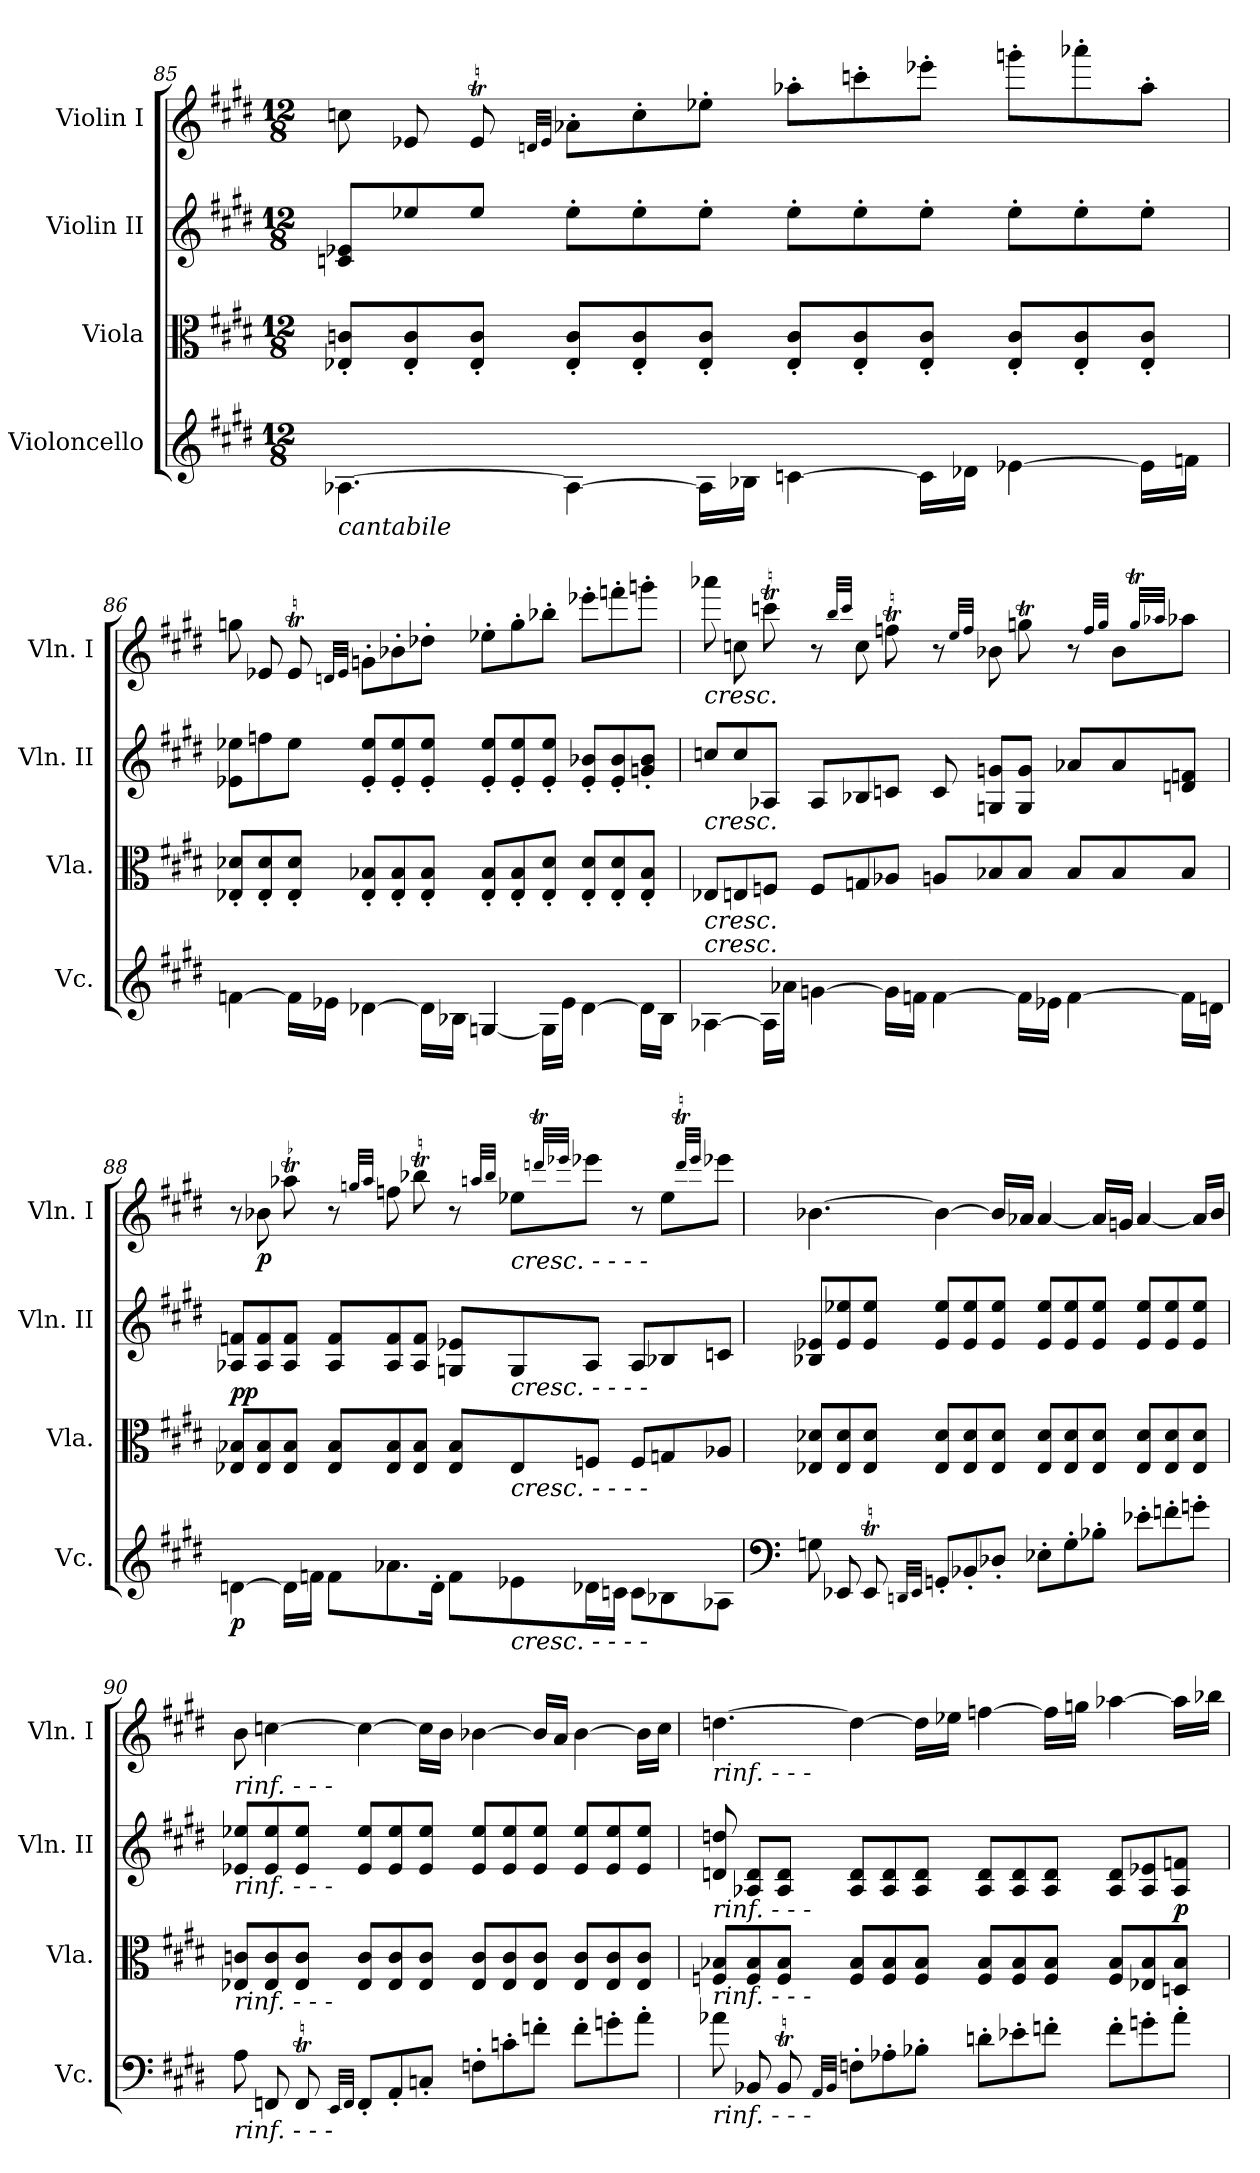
**kern	**dynam	**kern	**dynam	**kern	**kern	**dynam
*part4	*part4	*part3	*part3	*part2	*part1	*part1
*staff4	*staff4	*staff3	*staff3	*staff2	*staff1	*staff1
*I"Violoncello	*	*I"Viola	*	*I"Violin II	*I"Violin I	*
*I'Vc.	*	*I'Vla.	*	*I'Vln. II	*I'Vln. I	*
*clefG2	*	*clefC3	*	*clefG2	*clefG2	*
*k[f#c#g#d#]	*	*k[f#c#g#d#]	*	*k[f#c#g#d#]	*k[f#c#g#d#]	*
*E:	*	*E:	*	*E:	*E:	*
*M12/8	*	*M12/8	*	*M12/8	*M12/8	*
=85	=85	=85	=85	=85	=85	=85
!LO:TX:b:i:t=cantabile	!	!	!	!	!	!
[4.A-X\	.	8E-X/' 8cn/'L	.	8cn/ 8e-X/L	8ccn\	.
.	.	8E-/' 8c/'	.	8ee-X/	8e-X/	.
.	.	8E-/' 8c/'J	.	8ee-/J	8e-T/	.
.	.	.	.	.	32qdn/LLL	.
.	.	.	.	.	32qe-/JJJ	.
4A-\_	.	8E-/' 8c/'L	.	8ee-'\L	8a-X'\L	.
.	.	8E-/' 8c/'	.	8ee-'\	8cc'\	.
16A-\LL]	.	8E-/' 8c/'J	.	8ee-'\J	8ee-X'\J	.
16B-X\JJ	.	.	.	.	.	.
[4cn\	.	8E-/' 8c/'L	.	8ee-'\L	8aa-X'\L	.
.	.	8E-/' 8c/'	.	8ee-'\	8cccn'\	.
16c\LL]	.	8E-/' 8c/'J	.	8ee-'\J	8eee-X'\J	.
16d-X\JJ	.	.	.	.	.	.
[4e-X\	.	8E-/' 8c/'L	.	8ee-'\L	8gggn'\L	.
.	.	8E-/' 8c/'	.	8ee-'\	8aaa-X'\	.
16e-\LL]	.	8E-/' 8c/'J	.	8ee-'\J	8aa-'\J	.
16fn\JJ	.	.	.	.	.	.
=86	=86	=86	=86	=86	=86	=86
[4fn\	.	8E-X/' 8d-X/'L	.	8e-X\ 8ee-X\L	8ggn\	.
.	.	8E-/' 8d-/'	.	8ffn\	8e-X/	.
16f\LL]	.	8E-/' 8d-/'J	.	8ee-\J	8e-T/	.
16e-X\JJ	.	.	.	.	.	.
.	.	.	.	.	32qdn/LLL	.
.	.	.	.	.	32qe-/JJJ	.
[4d-X\	.	8E-/' 8B-X/'L	.	8e-/' 8ee-/'L	8gn'\L	.
.	.	8E-/' 8B-/'	.	8e-/' 8ee-/'	8b-X'\	.
16d-\LL]	.	8E-/' 8B-/'J	.	8e-/' 8ee-/'J	8dd-X'\J	.
16B-X\JJ	.	.	.	.	.	.
[4Gn/	.	8E-/' 8B-/'L	.	8e-/' 8ee-/'L	8ee-X'\L	.
.	.	8E-/' 8B-/'	.	8e-/' 8ee-/'	8gg'\	.
16G\LL]	.	8E-/' 8d-/'J	.	8e-/' 8ee-/'J	8bb-X'\J	.
16e-\JJ	.	.	.	.	.	.
[4d-\	.	8E-/' 8d-/'L	.	8e-/' 8b-X/'L	8eee-X'\L	.
.	.	8E-/' 8d-/'	.	8e-/' 8b-/'	8fffn'\	.
16d-\LL]	.	8E-/' 8B-/'J	.	8gn/' 8b-/'J	8gggn'\J	.
16B-\JJ	.	.	.	.	.	.
=87	=87	=87	=87	=87	=87	=87
!	!	!	!	!	!LO:TX:b:i:t=cresc.	!
!	!	!	!	!LO:TX:b:i:t=cresc.	!	!
!	!	!LO:TX:b:i:t=cresc.	!	!	!	!
!LO:TX:a:i:t=cresc.	!	!	!	!	!	!
[4A-X\	.	8E-X/L	.	8ccn/L	8aaa-X\	.
.	.	8En/	.	8cc/	8ccn\	.
16A-\LL]	.	8Fn/J	.	8A-X/J	8cccnT\	.
16a-X\JJ	.	.	.	.	.	.
[4gn\	.	8F/L	.	8A-/L	8r	.
.	.	.	.	.	32qbb/LLL	.
.	.	.	.	.	32qccc/JJJ	.
.	.	8Gn/	.	8B-X/	8cc\	.
16g\LL]	.	8A-X/J	.	8cn/J	8ffnT\	.
16fn\JJ	.	.	.	.	.	.
[4f\	.	8An/L	.	8c/	8r	.
.	.	.	.	.	32qee/LLL	.
.	.	.	.	.	32qff/JJJ	.
.	.	8B-X/	.	8Gn/ 8gn/L	8b-X\	.
16f\LL]	.	8B-/J	.	8G/ 8g/J	8ggnT\	.
16e-X\JJ	.	.	.	.	.	.
[4f\	.	8B-/L	.	8a-X/L	8r	.
.	.	.	.	.	32qff/LLL	.
.	.	.	.	.	32qgg/JJJ	.
.	.	8B-/	.	8a-/	8b-\L	.
.	.	.	.	.	32qggT/LLL	.
.	.	.	.	.	32qaa-X/JJJ	.
16f\LL]	.	8B-/J	.	8dn/ 8fn/J	8aa-\J	.
16dn\JJ	.	.	.	.	.	.
=88	=88	=88	=88	=88	=88	=88
!	!LO:DY:b	!	!LO:DY:b	!	!	!
!	!	!	!LO:DY:n=1:a	!	!	!
[4dn\	p	8E-X/ 8B-X/L	p p	8A-X/ 8fn/L	8r	.
!	!	!	!	!	!	!LO:DY:b
.	.	8E-/ 8B-/	.	8A-/ 8f/	8b-X\	p
16d\LL]	.	8E-/ 8B-/J	.	8A-/ 8f/J	8aa-XT\	.
16fn\JJ	.	.	.	.	.	.
8f\L	.	8E-/ 8B-/L	.	8A-/ 8f/L	8r	.
.	.	.	.	.	32qggn/LLL	.
.	.	.	.	.	32qaa-/JJJ	.
8.a-X\	.	8E-/ 8B-/	.	8A-/ 8f/	8ffn\	.
.	.	8E-/ 8B-/J	.	8A-/ 8f/J	8bb-XT\	.
16d'\Jk	.	.	.	.	.	.
8f\L	.	8E-/ 8B-/L	.	8Gn/ 8e-X/L	8r	.
.	.	.	.	.	32qaan/LLL	.
.	.	.	.	.	32qbb-/JJJ	.
!	!	!	!	!	!LO:TX:b:i:t=cresc.          -                     -                -               -	!
!	!	!LO:TX:a:i:t=cresc.          -                     -                -               -	!	!	!	!
!	!	!LO:TX:b:i:t=cresc.          -                     -                -               -	!	!	!	!
!LO:TX:b:i:t=cresc.          -                     -                -               -	!	!	!	!	!	!
8e-X\	.	8E-/	.	8G/	8ee-X\L	.
.	.	.	.	.	32qdddnT/LLL	.
.	.	.	.	.	32qeee-X/JJJ	.
16d-X\L	.	8Fn/J	.	8A-/J	8eee-\J	.
16cn\JJ	.	.	.	.	.	.
8c\L	.	8F/L	.	8A-/L	8r	.
8B-X\	.	8Gn/	.	8B-X/	8ee-\L	.
.	.	.	.	.	32qdddT/LLL	.
.	.	.	.	.	32qeee-/JJJ	.
8A-X\J	.	8A-X/J	.	8cn/J	8eee-\J	.
=89	=89	=89	=89	=89	=89	=89
*clefF4	*	*	*	*	*	*
8Gn\	.	8E-X/ 8d-X/L	.	8B-X/ 8e-X/L	[4.b-X\	.
8EE-X/	.	8E-/ 8d-/	.	8e-/ 8ee-X/	.	.
8EE-T/	.	8E-/ 8d-/J	.	8e-/ 8ee-/J	.	.
32qDDn/LLL	.	.	.	.	.	.
32qEE-/JJJ	.	.	.	.	.	.
8GGn'/L	.	8E-/ 8d-/L	.	8e-/ 8ee-/L	4b-\_	.
8BB-X'/	.	8E-/ 8d-/	.	8e-/ 8ee-/	.	.
8D-X'/J	.	8E-/ 8d-/J	.	8e-/ 8ee-/J	16b-/LL]	.
.	.	.	.	.	16a-X/JJ	.
8E-X'\L	.	8E-/ 8d-/L	.	8e-/ 8ee-/L	[4a-/	.
8G'\	.	8E-/ 8d-/	.	8e-/ 8ee-/	.	.
8B-X'\J	.	8E-/ 8d-/J	.	8e-/ 8ee-/J	16a-/LL]	.
.	.	.	.	.	16gn/JJ	.
8e-X'\L	.	8E-/ 8d-/L	.	8e-/ 8ee-/L	[4a-/	.
8fn'\	.	8E-/ 8d-/	.	8e-/ 8ee-/	.	.
8gn'\J	.	8E-/ 8d-/J	.	8e-/ 8ee-/J	16a-/LL]	.
.	.	.	.	.	16b-/JJ	.
=90	=90	=90	=90	=90	=90	=90
!	!	!	!	!	!LO:TX:b:i:t=rinf.    -              -              -	!
!	!	!	!	!LO:TX:b:i:t=rinf.    -              -              -	!	!
!	!	!LO:TX:b:i:t=rinf.    -              -              -	!	!	!	!
!LO:TX:b:i:t=rinf.    -              -              -	!	!	!	!	!	!
8A\	.	8E-X/ 8cn/L	.	8e-X/ 8ee-X/L	8b\	.
8FFn/	.	8E-/ 8c/	.	8e-/ 8ee-/	[4ccn\	.
8FFT/	.	8E-/ 8c/J	.	8e-/ 8ee-/J	.	.
32qEE/LLL	.	.	.	.	.	.
32qFF/JJJ	.	.	.	.	.	.
8FF'/L	.	8E-/ 8c/L	.	8e-/ 8ee-/L	4cc\_	.
8AA'/	.	8E-/ 8c/	.	8e-/ 8ee-/	.	.
8Cn'/J	.	8E-/ 8c/J	.	8e-/ 8ee-/J	16cc\LL]	.
.	.	.	.	.	16b\JJ	.
8Fn'\L	.	8E-/ 8c/L	.	8e-/ 8ee-/L	[4b-X\	.
8cn'\	.	8E-/ 8c/	.	8e-/ 8ee-/	.	.
8fn'\J	.	8E-/ 8c/J	.	8e-/ 8ee-/J	16b-/LL]	.
.	.	.	.	.	16a/JJ	.
8f'\L	.	8E-/ 8c/L	.	8e-/ 8ee-/L	[4b-\	.
8gn'\	.	8E-/ 8c/	.	8e-/ 8ee-/	.	.
8a'\J	.	8E-/ 8c/J	.	8e-/ 8ee-/J	16b-\LL]	.
.	.	.	.	.	16cc\JJ	.
=91	=91	=91	=91	=91	=91	=91
!	!	!	!	!	!LO:TX:b:i:t=rinf.      -              -            -	!
!	!	!LO:TX:a:i:t=rinf.      -              -            -	!	!	!	!
!	!	!LO:TX:b:i:t=rinf.      -              -            -	!	!	!	!
!LO:TX:b:i:t=rinf.      -              -            -	!	!	!	!	!	!
8a-X\	.	8Fn/ 8B-X/L	.	8dn/ 8ddn/	[4.ddn\	.
8BB-X/	.	8F/ 8B-/	.	8A-X/ 8d/L	.	.
8BB-T/	.	8F/ 8B-/J	.	8A-/ 8d/J	.	.
32qAA/LLL	.	.	.	.	.	.
32qBB-/JJJ	.	.	.	.	.	.
8Fn'\L	.	8F/ 8B-/L	.	8A-/ 8d/L	4dd\_	.
8A-X'\	.	8F/ 8B-/	.	8A-/ 8d/	.	.
8B-X'\J	.	8F/ 8B-/J	.	8A-/ 8d/J	16dd\LL]	.
.	.	.	.	.	16ee-X\JJ	.
8dn'\L	.	8F/ 8B-/L	.	8A-/ 8d/L	[4ffn\	.
8e-X'\	.	8F/ 8B-/	.	8A-/ 8d/	.	.
8fn'\J	.	8F/ 8B-/J	.	8A-/ 8d/J	16ff\LL]	.
.	.	.	.	.	16ggn\JJ	.
8f'\L	.	8F/ 8B-/L	.	8A-/ 8d/L	[4aa-X\	.
8gn'\	.	8E-X/ 8B-/	.	8A-/ 8e-X/	.	.
!	!	!	!LO:DY:a	!	!	!
8a-'\J	.	8Dn/ 8B-/J	p	8A-/ 8fn/J	16aa-\LL]	.
.	.	.	.	.	16bb-X\JJ	.
=	=	=	=	=	=	=
*-	*-	*-	*-	*-	*-	*-
